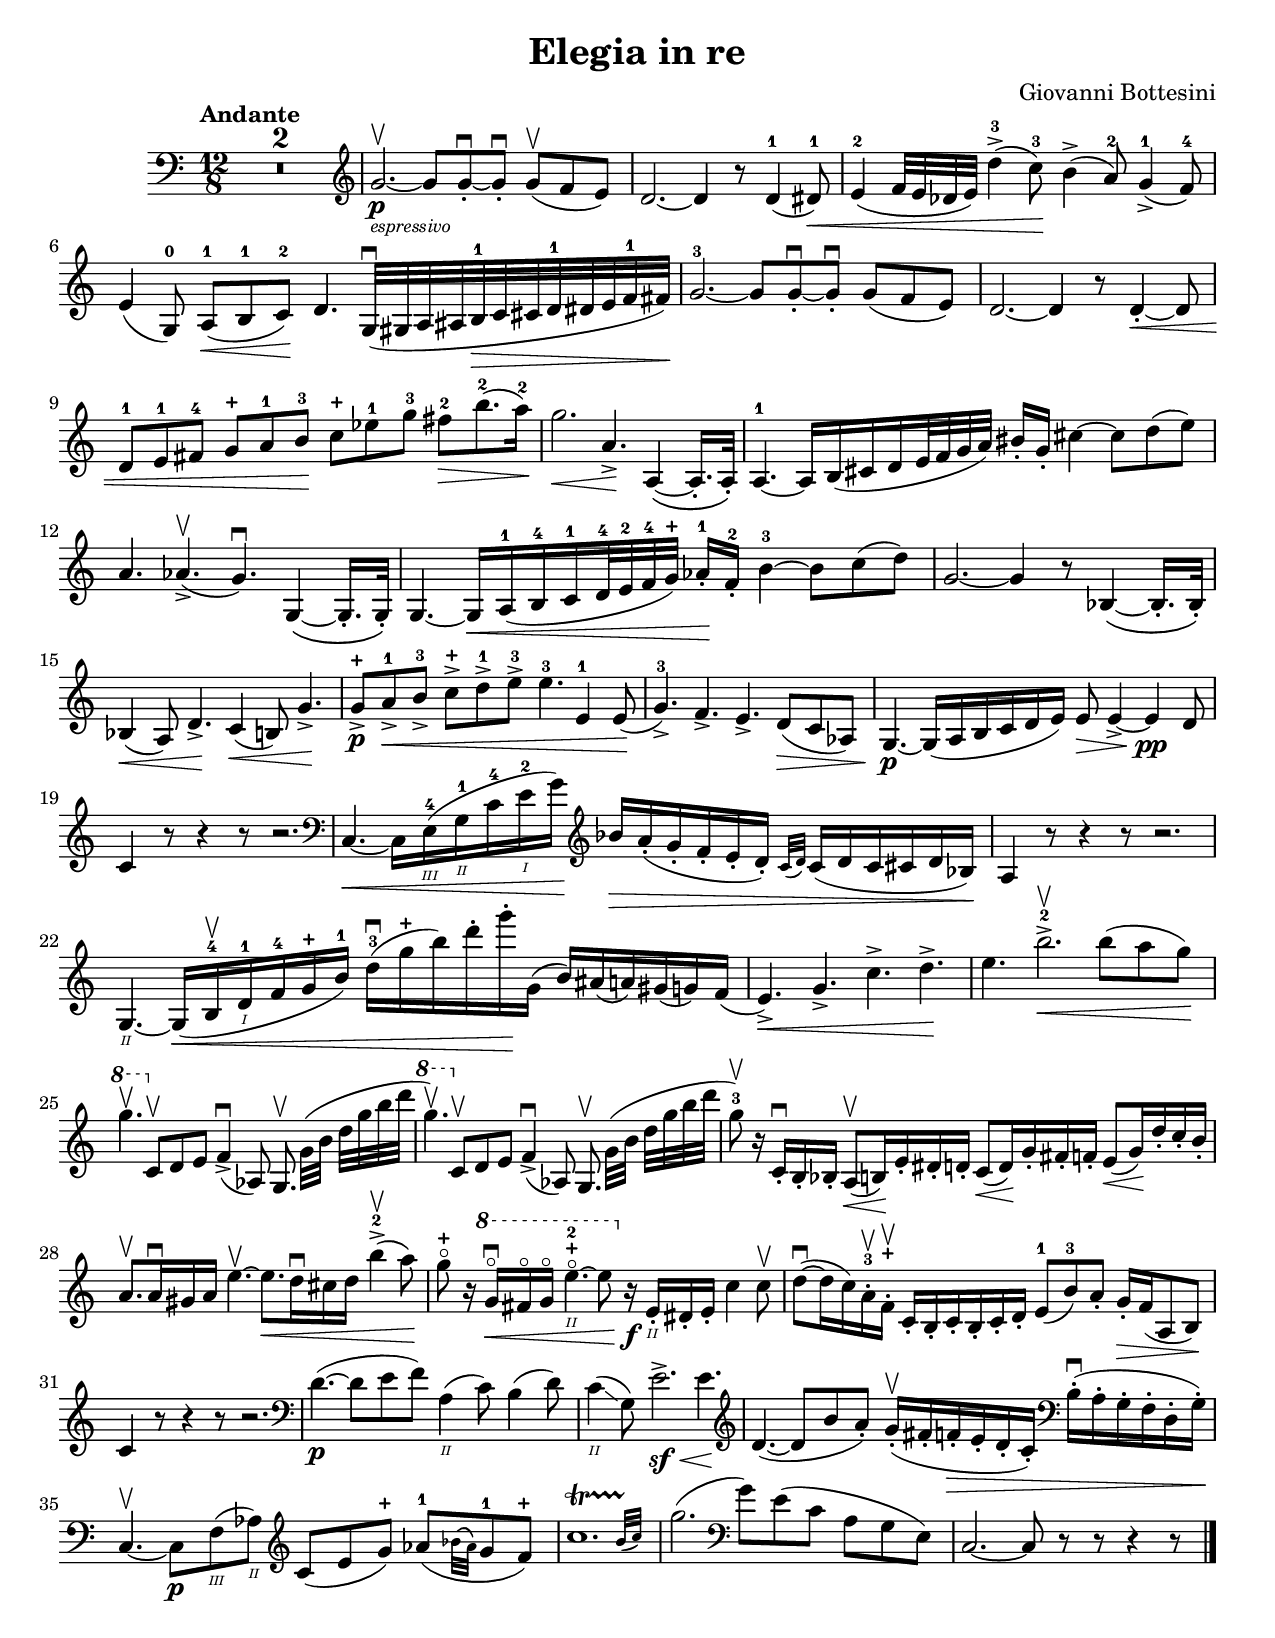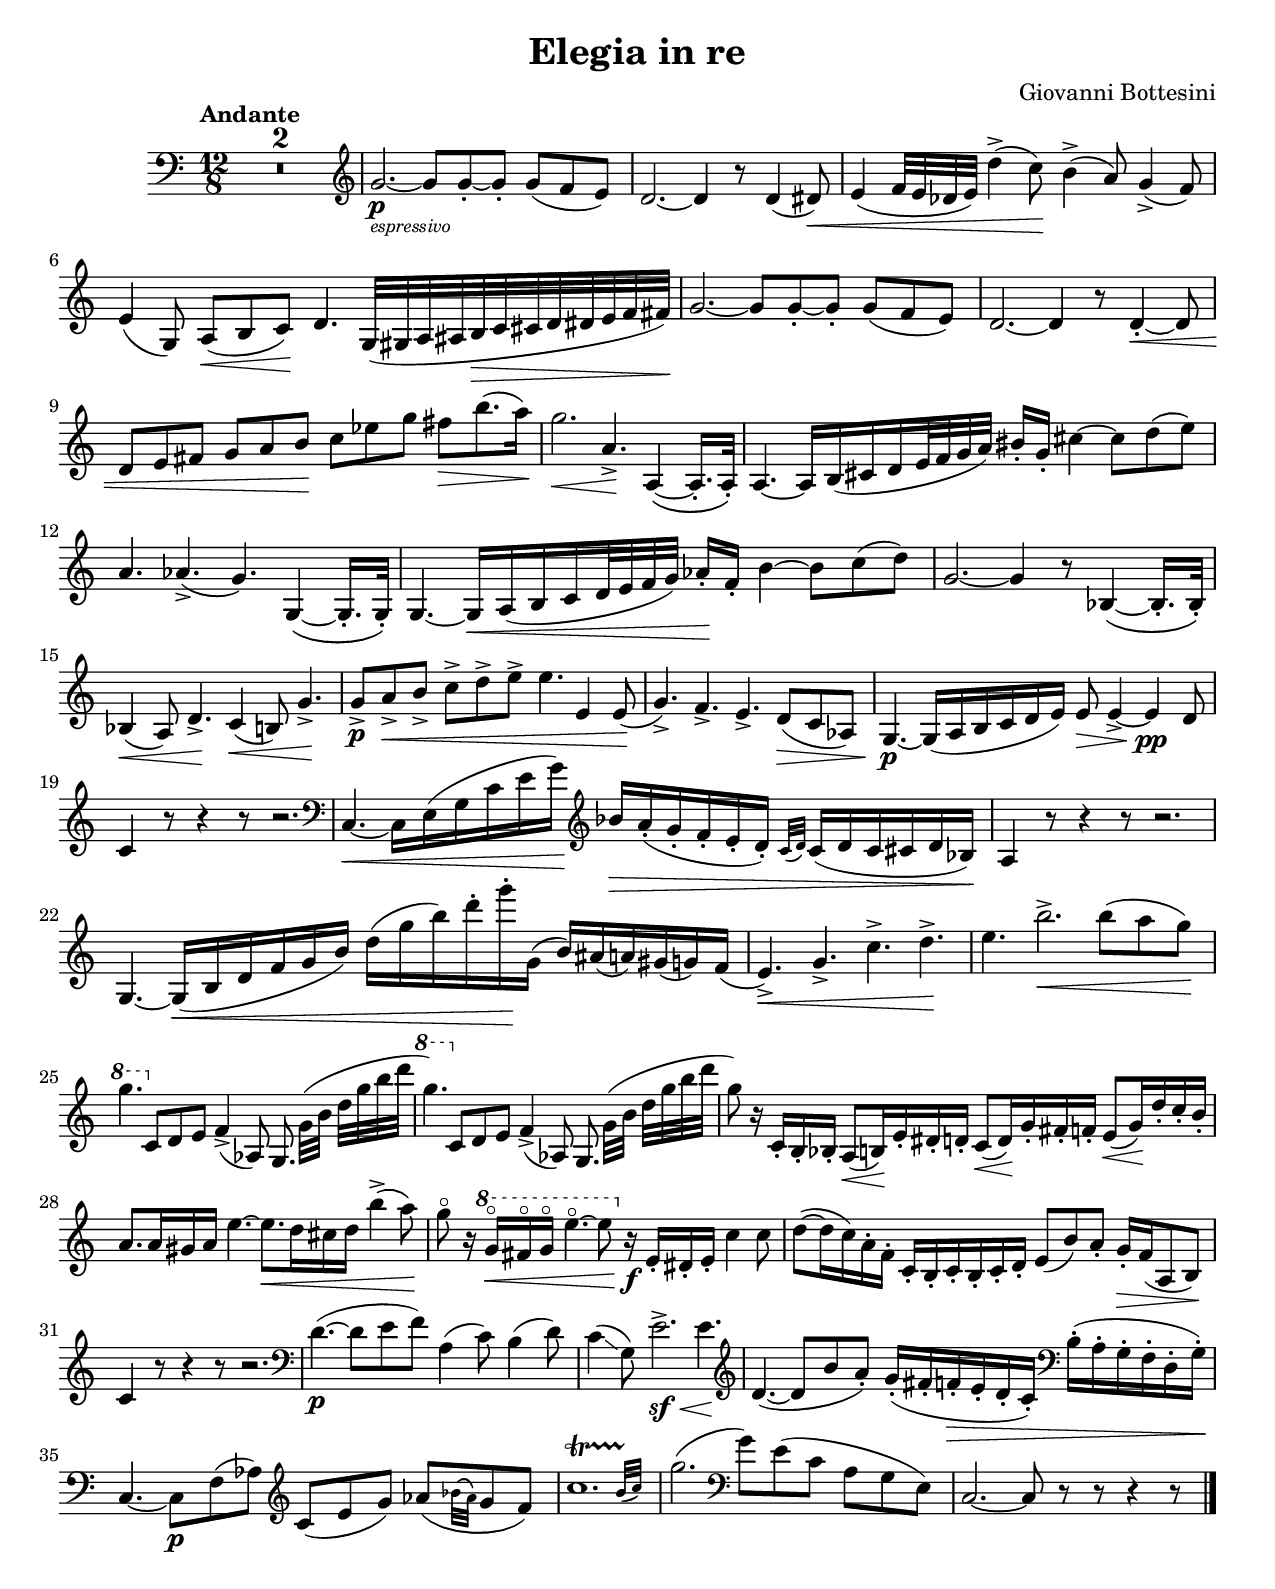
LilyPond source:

\version "2.24.3"

%\include "bass/solo-tuning.ly"

\header {
  title = "Elegia in re"
  composer = "Giovanni Bottesini"
  %meter = \soloTuning
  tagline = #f
}

\paper {
  #(set-paper-size "letter")
}

plus = \finger \markup \fontsize #6 "+"

solonotes = \relative {
  \autoBreaksOff
  \tempo Andante
  \time 12/8
  \clef bass
  \key c \major
  \compressMMRests R4.*8
  \clef "treble" g'2.\p_\markup { \tiny \italic "espressivo" }\upbow~ g8 g-.\downbow~ 8-.\downbow g\upbow (f e)
  | d2.~ 4 r8 d4-1 (dis8-1)\<
  | e4-2 (f32 e des e) d'4\accent-3 (c8-3)\! b4\accent (a8-2) g4\accent-1 (f8-4) \break
  | e4 (g,8-0) a-1\< (b-1 c-2)\! d4. g,32\downbow (gis a ais b-1\> c cis d-1 dis e f-1 fis) \!
  | g2.-3~ 8 g-.\downbow~ g-.\downbow g (f e)
  | d2.~ 4 r8 d4-.\<~ 8 \break
  | d8-1 e-1 fis-4 g-\plus a-1 b-3\! c-\plus ees-1 g-3 fis-2\> b8.-2 (a16-2) \!
  | g2.\< a,4.\accent\! a,4~ \(a16.-. a32-.\)
  | a4.-1~16 b (cis d e32 f g a) bis16-. g-. cis4~ 8 d (e) \break
  | a,4. aes\accent\upbow (g\downbow) g,4~\(g16.-. g32-.\)
  | g4.~16\< a-1 (b-4 c-1 d32-4 e-2 f-4 g-\plus) aes16-.-1 \! f-.-2 b4-3~ 8 c (d)
  | g,2.~4 r8 bes,4~\(16.-. bes32-.\) \break
  | bes4\< (a8) d4.\accent\! c4\< (b8) g'4.\accent\!
  | g8\p\accent-\plus a\accent\<-1 b\accent-3 c\accent-\plus d\accent-1 e\accent-3 e4.-3 e,4-1 e8 \! (
  | g4.\accent-3) f\accent e\accent  d8\> (c aes)
  | g4.\p~ 16 (a b c d e) e8\> e4\accent~4\pp d8 \break
  | c4 r8 r4 r8 r2.
  | \clef bass c,4.\<~ c16 e-4\3 (g-1\2 c-4 e-2\1 g)\! \clef treble bes\> a-. (g-. f-. e-. d-.) \grace { c32 (d) } c16 (d c cis d bes) \!
  | a4 r8 r4 r8 r2. \break
  | g4.\2~ 16\< (b-4\upbow d-1\1 f-4 g-\plus b-1) d-3\downbow (g-\plus b) d-. g-.\! g,, (b) ais (a) gis (g) f (
  | e4.\accent\<) g\accent c\accent d\accent \!
  | e4. b'2.\accent-2\upbow\< b8 (a g)\! \break
  | \ottava #1 g'4.\upbow \ottava #0  c,,,8\upbow d e f4\accent\downbow (aes,8) g8.\upbow \stemDown g'32 ([b] \stemNeutral d [g b d]
  | \ottava #1 g4.\upbow)\ottava #0 c,,,8\upbow d e f4\accent\downbow (aes,8) g8.\upbow \stemDown g'32 ([b] \stemNeutral d [g b d]
  | g,8-3\upbow) r16 c,,-.\downbow b-. bes-. a8\upbow\< (b16)\! e-. dis-. d-. c8\< (d16)\! g-. fis-. f-. e8\< (g16)\! d'-. c-. b-. \break
  | a8.\upbow a16\downbow gis a e'4.\upbow~ 8.\< d16\downbow cis d b'4\accent\upbow-2 (a8) \!
  | g8^\flageolet-\plus r16 \ottava #1 g16^\flageolet\downbow\< fis^\flageolet g^\flageolet e'4.^\flageolet-\plus-2\2~ 8 \ottava #0 r16\f e,,-.\2 dis-. e-. c'4 c8\upbow
  | \stemDown d8\downbow~ (16 c) a-.-3\upbow f-.-\plus\upbow \stemNeutral c-. b-. c-. b-. c-. d-. e8-1 (b'-3) a-. g16-.\> f (a,8 b) \! \break
  | c4 r8 r4 r8 r2.
  | \clef bass d4.\p~ (8 e f) a,4\2 (c8) b4 (d8)
  | c4\2\glissando (g8) e'2.\sf\accent\< e4. \!
  | \clef treble d4.~ (8 b' a-.) g16-.\upbow (fis-. f-.\> e-. d-. c-.) \clef bass b-.\downbow (a-. g-. f-. d-. g-.) \! \break
  | c,4.\upbow~ 8\p f\3 (aes\2) \clef treble c (e g-\plus) \slurDown aes-1 [(\grace { \stemDown bes32 \(aes\) } \stemUp g8-1 \stemNeutral f-\plus]) \slurNeutral
  | \afterGrace c'1.\startTrillSpan {b32 ([c])\stopTrillSpan }
  | g'2. (\clef bass g,8) e (c a g e)
  | c2.~ 8 r r r4 r8 \fine
}

\book {
  \score {
    \new Staff {
      \romanStringNumbers
      \set stringNumberOrientations = #'(down)
      \solonotes
    }
  }
}

\book {
  \bookOutputSuffix "unedited"
  \score {
    \new Staff {
      \omit Fingering
      \override Voice.StringNumber.stencil = ##f
      \set scriptDefinitions = #(cons*
                                 `(upbow . ,(acons 'stencil #f (assoc-get 'upbow default-script-alist)))
                                 `(downbow . ,(acons 'stencil #f (assoc-get 'downbow default-script-alist)))
                                 default-script-alist)
      \solonotes
    }
  }
}
